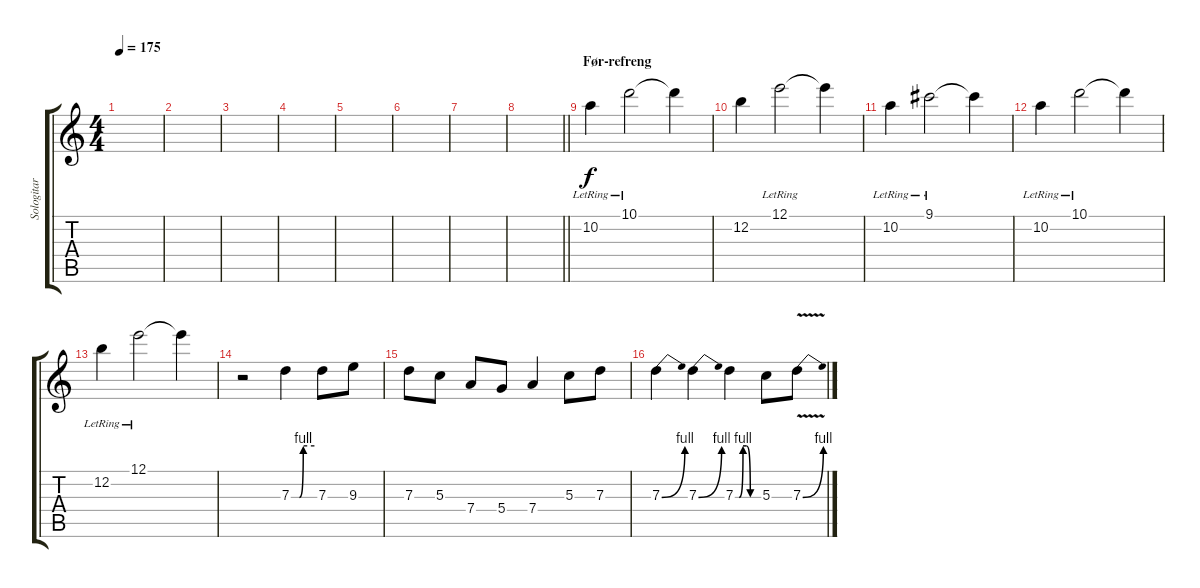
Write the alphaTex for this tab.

\track ("Sologitar" "Sologitar") {instrument distortionguitar}
\staff {score tabs}
\tuning (E4 B3 G3 D3 A2 E2) {hide}
\ts (4 4)
\tempo 175
\clef g2
\ks c
|
|
|
|
|
|
|
\barLineRight lightlight
|
\section ("" "Før-refreng")
10.2{lr}.4 10.1{lr}.2 10.1{t}.4 |
12.2.4 12.1{lr}.2 12.1{t}.4 |
10.2{lr}.4 9.1{lr}.2 9.1{t}.4 |
10.2{lr}.4 10.1{lr}.2 10.1{t}.4 |
12.2{lr}.4 12.1{lr}.2 12.1{t}.4 |
r.2 7.3{be (custom 0 0 21 0 31 4 60 4)}.4 7.3.8 9.3.8 |
7.3.8 5.3.8 7.4.8 5.4.8 7.4.4 5.3.8 7.3.8 |
7.3{be (bend 0 0 60 4)}.4 7.3{be (bend 0 0 60 4)}.4 7.3{be (custom 0 0 10 0 20 4 29 4 39 0 60 0)}.4 5.3.8 7.3{be (bend 0 0 60 4) v}.8
